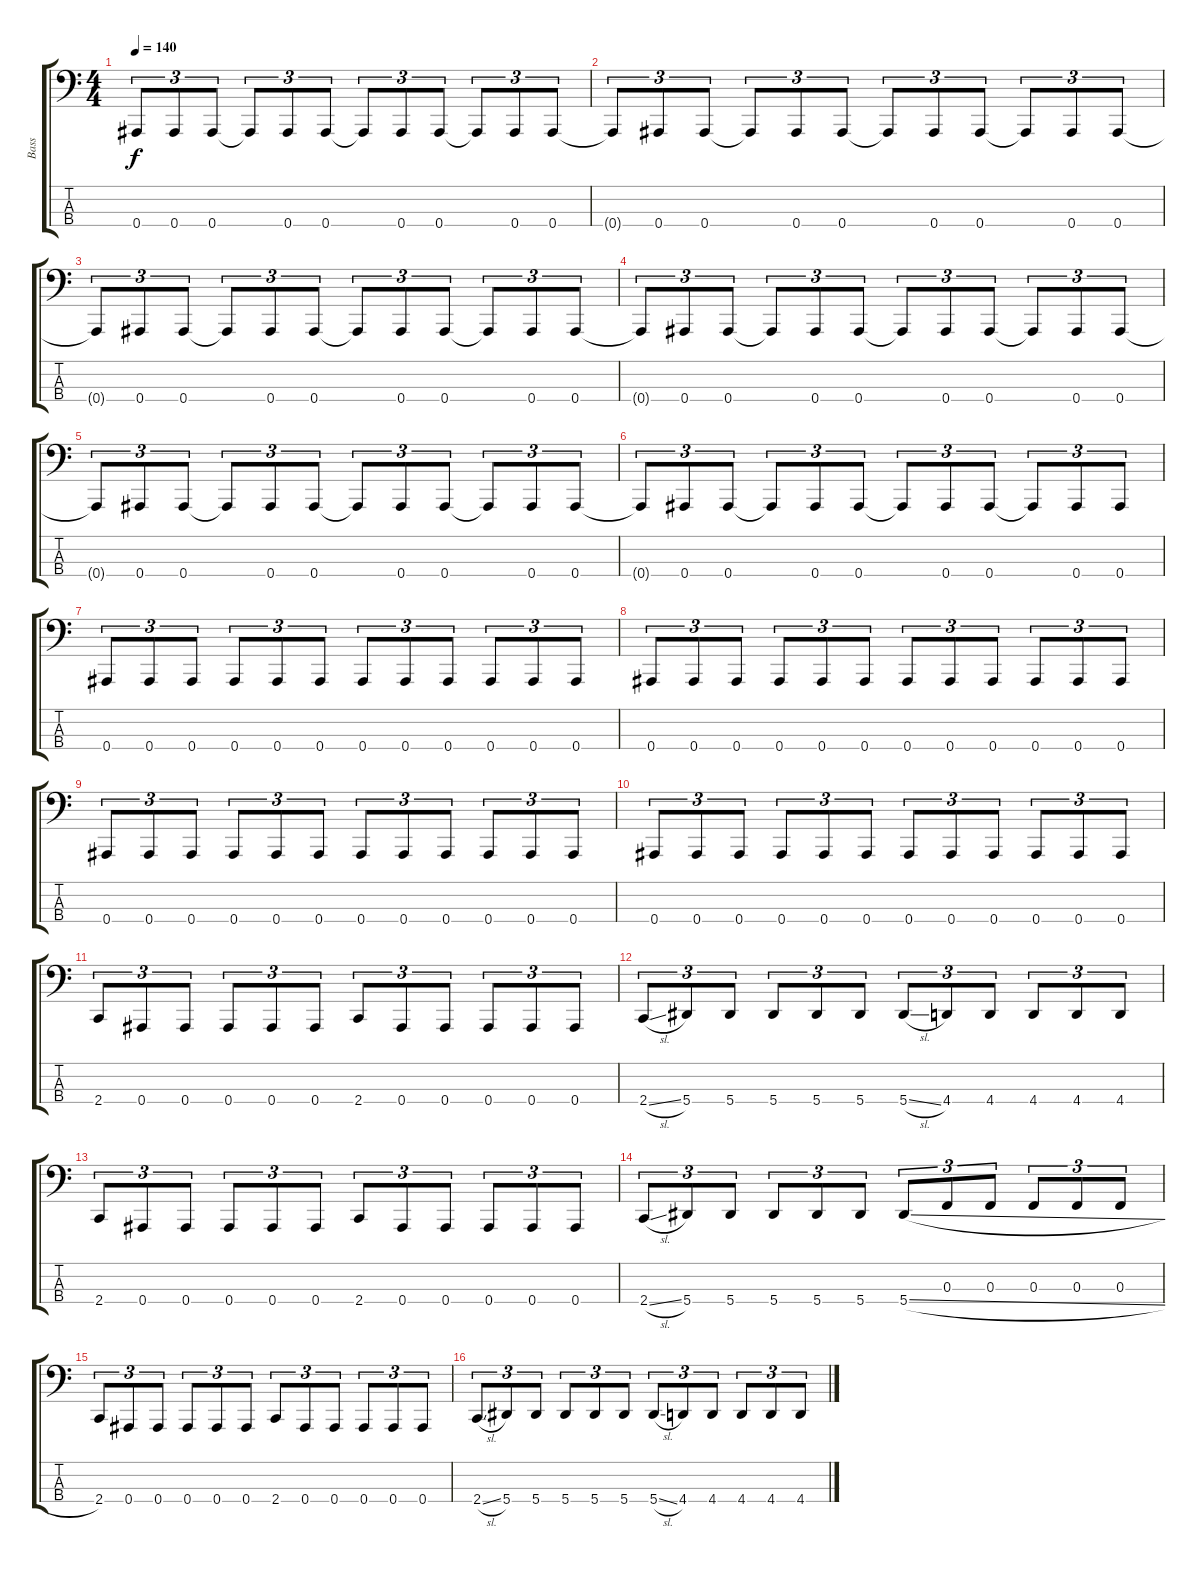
\track ("Bass" "Bass") {instrument electricbassfinger}
\staff {score tabs}
\tuning (Eb2 Bb1 F1 Bb0) {hide}
\ts (4 4)
\tempo 140
\clef f4
\ks c
0.4{t}.8{tu (3 2) dy f} 0.4.8{tu (3 2)} 0.4.8{tu (3 2)} 0.4{t}.8{tu (3 2)} 0.4.8{tu (3 2)} 0.4.8{tu (3 2)} 0.4{t}.8{tu (3 2)} 0.4.8{tu (3 2)} 0.4.8{tu (3 2)} 0.4{t}.8{tu (3 2)} 0.4.8{tu (3 2)} 0.4.8{tu (3 2)} |
0.4{t}.8{tu (3 2)} 0.4.8{tu (3 2)} 0.4.8{tu (3 2)} 0.4{t}.8{tu (3 2)} 0.4.8{tu (3 2)} 0.4.8{tu (3 2)} 0.4{t}.8{tu (3 2)} 0.4.8{tu (3 2)} 0.4.8{tu (3 2)} 0.4{t}.8{tu (3 2)} 0.4.8{tu (3 2)} 0.4.8{tu (3 2)} |
0.4{t}.8{tu (3 2)} 0.4.8{tu (3 2)} 0.4.8{tu (3 2)} 0.4{t}.8{tu (3 2)} 0.4.8{tu (3 2)} 0.4.8{tu (3 2)} 0.4{t}.8{tu (3 2)} 0.4.8{tu (3 2)} 0.4.8{tu (3 2)} 0.4{t}.8{tu (3 2)} 0.4.8{tu (3 2)} 0.4.8{tu (3 2)} |
0.4{t}.8{tu (3 2)} 0.4.8{tu (3 2)} 0.4.8{tu (3 2)} 0.4{t}.8{tu (3 2)} 0.4.8{tu (3 2)} 0.4.8{tu (3 2)} 0.4{t}.8{tu (3 2)} 0.4.8{tu (3 2)} 0.4.8{tu (3 2)} 0.4{t}.8{tu (3 2)} 0.4.8{tu (3 2)} 0.4.8{tu (3 2)} |
0.4{t}.8{tu (3 2)} 0.4.8{tu (3 2)} 0.4.8{tu (3 2)} 0.4{t}.8{tu (3 2)} 0.4.8{tu (3 2)} 0.4.8{tu (3 2)} 0.4{t}.8{tu (3 2)} 0.4.8{tu (3 2)} 0.4.8{tu (3 2)} 0.4{t}.8{tu (3 2)} 0.4.8{tu (3 2)} 0.4.8{tu (3 2)} |
0.4{t}.8{tu (3 2)} 0.4.8{tu (3 2)} 0.4.8{tu (3 2)} 0.4{t}.8{tu (3 2)} 0.4.8{tu (3 2)} 0.4.8{tu (3 2)} 0.4{t}.8{tu (3 2)} 0.4.8{tu (3 2)} 0.4.8{tu (3 2)} 0.4{t}.8{tu (3 2)} 0.4.8{tu (3 2)} 0.4.8{tu (3 2)} |
0.4.8{tu (3 2)} 0.4.8{tu (3 2)} 0.4.8{tu (3 2)} 0.4.8{tu (3 2)} 0.4.8{tu (3 2)} 0.4.8{tu (3 2)} 0.4.8{tu (3 2)} 0.4.8{tu (3 2)} 0.4.8{tu (3 2)} 0.4.8{tu (3 2)} 0.4.8{tu (3 2)} 0.4.8{tu (3 2)} |
0.4.8{tu (3 2)} 0.4.8{tu (3 2)} 0.4.8{tu (3 2)} 0.4.8{tu (3 2)} 0.4.8{tu (3 2)} 0.4.8{tu (3 2)} 0.4.8{tu (3 2)} 0.4.8{tu (3 2)} 0.4.8{tu (3 2)} 0.4.8{tu (3 2)} 0.4.8{tu (3 2)} 0.4.8{tu (3 2)} |
0.4.8{tu (3 2)} 0.4.8{tu (3 2)} 0.4.8{tu (3 2)} 0.4.8{tu (3 2)} 0.4.8{tu (3 2)} 0.4.8{tu (3 2)} 0.4.8{tu (3 2)} 0.4.8{tu (3 2)} 0.4.8{tu (3 2)} 0.4.8{tu (3 2)} 0.4.8{tu (3 2)} 0.4.8{tu (3 2)} |
0.4.8{tu (3 2)} 0.4.8{tu (3 2)} 0.4.8{tu (3 2)} 0.4.8{tu (3 2)} 0.4.8{tu (3 2)} 0.4.8{tu (3 2)} 0.4.8{tu (3 2)} 0.4.8{tu (3 2)} 0.4.8{tu (3 2)} 0.4.8{tu (3 2)} 0.4.8{tu (3 2)} 0.4.8{tu (3 2)} |
2.4.8{tu (3 2)} 0.4.8{tu (3 2)} 0.4.8{tu (3 2)} 0.4.8{tu (3 2)} 0.4.8{tu (3 2)} 0.4.8{tu (3 2)} 2.4.8{tu (3 2)} 0.4.8{tu (3 2)} 0.4.8{tu (3 2)} 0.4.8{tu (3 2)} 0.4.8{tu (3 2)} 0.4.8{tu (3 2)} |
2.4{sl}.8{tu (3 2)} 5.4.8{tu (3 2)} 5.4.8{tu (3 2)} 5.4.8{tu (3 2)} 5.4.8{tu (3 2)} 5.4.8{tu (3 2)} 5.4{sl}.8{tu (3 2)} 4.4.8{tu (3 2)} 4.4.8{tu (3 2)} 4.4.8{tu (3 2)} 4.4.8{tu (3 2)} 4.4.8{tu (3 2)} |
2.4.8{tu (3 2)} 0.4.8{tu (3 2)} 0.4.8{tu (3 2)} 0.4.8{tu (3 2)} 0.4.8{tu (3 2)} 0.4.8{tu (3 2)} 2.4.8{tu (3 2)} 0.4.8{tu (3 2)} 0.4.8{tu (3 2)} 0.4.8{tu (3 2)} 0.4.8{tu (3 2)} 0.4.8{tu (3 2)} |
2.4{sl}.8{tu (3 2)} 5.4.8{tu (3 2)} 5.4.8{tu (3 2)} 5.4.8{tu (3 2)} 5.4.8{tu (3 2)} 5.4.8{tu (3 2)} 5.4{sl}.8{tu (3 2)} 0.3.8{tu (3 2)} 0.3.8{tu (3 2)} 0.3.8{tu (3 2)} 0.3.8{tu (3 2)} 0.3.8{tu (3 2)} |
2.4.8{tu (3 2)} 0.4.8{tu (3 2)} 0.4.8{tu (3 2)} 0.4.8{tu (3 2)} 0.4.8{tu (3 2)} 0.4.8{tu (3 2)} 2.4.8{tu (3 2)} 0.4.8{tu (3 2)} 0.4.8{tu (3 2)} 0.4.8{tu (3 2)} 0.4.8{tu (3 2)} 0.4.8{tu (3 2)} |
2.4{sl}.8{tu (3 2)} 5.4.8{tu (3 2)} 5.4.8{tu (3 2)} 5.4.8{tu (3 2)} 5.4.8{tu (3 2)} 5.4.8{tu (3 2)} 5.4{sl}.8{tu (3 2)} 4.4.8{tu (3 2)} 4.4.8{tu (3 2)} 4.4.8{tu (3 2)} 4.4.8{tu (3 2)} 4.4.8{tu (3 2)}
